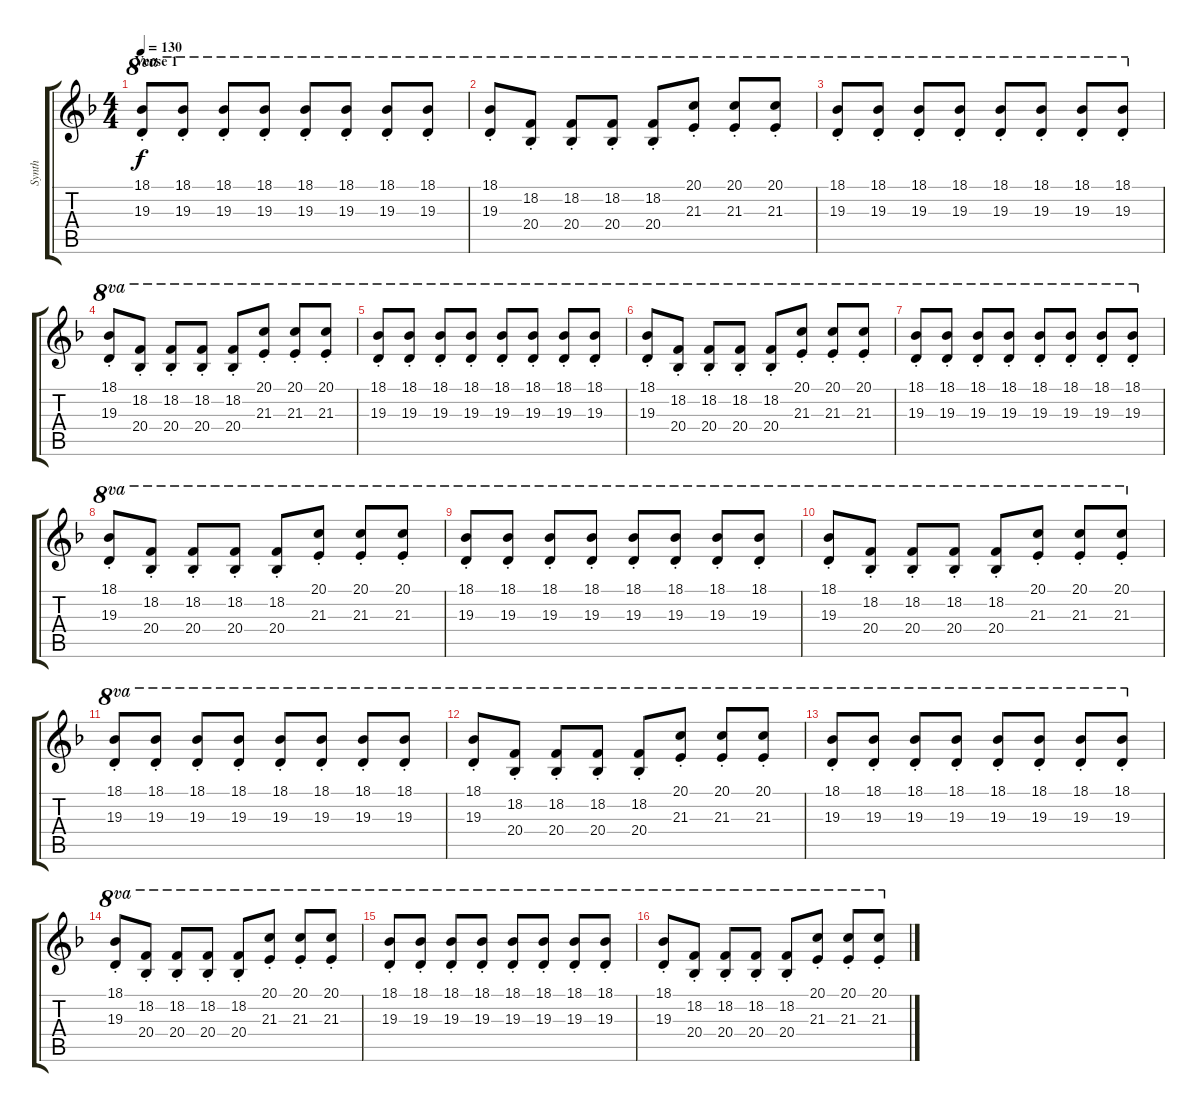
\track ("Synth" "Synth") {instrument synthstrings1}
\staff {score tabs}
\tuning (E4 B3 G3 D3 A2 E2) {hide}
\ts (4 4)
\section ("" "Verse 1")
\tempo 130
\clef g2
\ks f
(18.1{st} 19.3{st}).8{ot 8va dy f} (18.1{st} 19.3{st}).8{ot 8va} (18.1{st} 19.3{st}).8{ot 8va} (18.1{st} 19.3{st}).8{ot 8va} (18.1{st} 19.3{st}).8{ot 8va} (18.1{st} 19.3{st}).8{ot 8va} (18.1{st} 19.3{st}).8{ot 8va} (18.1{st} 19.3{st}).8{ot 8va} |
(18.1{st} 19.3{st}).8{ot 8va} (18.2{st} 20.4{st}).8{ot 8va} (18.2{st} 20.4{st}).8{ot 8va} (18.2{st} 20.4{st}).8{ot 8va} (18.2{st} 20.4{st}).8{ot 8va} (20.1{st} 21.3{st}).8{ot 8va} (20.1{st} 21.3{st}).8{ot 8va} (20.1{st} 21.3{st}).8{ot 8va} |
(18.1{st} 19.3{st}).8{ot 8va} (18.1{st} 19.3{st}).8{ot 8va} (18.1{st} 19.3{st}).8{ot 8va} (18.1{st} 19.3{st}).8{ot 8va} (18.1{st} 19.3{st}).8{ot 8va} (18.1{st} 19.3{st}).8{ot 8va} (18.1{st} 19.3{st}).8{ot 8va} (18.1{st} 19.3{st}).8{ot 8va} |
(18.1{st} 19.3{st}).8{ot 8va} (18.2{st} 20.4{st}).8{ot 8va} (18.2{st} 20.4{st}).8{ot 8va} (18.2{st} 20.4{st}).8{ot 8va} (18.2{st} 20.4{st}).8{ot 8va} (20.1{st} 21.3{st}).8{ot 8va} (20.1{st} 21.3{st}).8{ot 8va} (20.1{st} 21.3{st}).8{ot 8va} |
(18.1{st} 19.3{st}).8{ot 8va} (18.1{st} 19.3{st}).8{ot 8va} (18.1{st} 19.3{st}).8{ot 8va} (18.1{st} 19.3{st}).8{ot 8va} (18.1{st} 19.3{st}).8{ot 8va} (18.1{st} 19.3{st}).8{ot 8va} (18.1{st} 19.3{st}).8{ot 8va} (18.1{st} 19.3{st}).8{ot 8va} |
(18.1{st} 19.3{st}).8{ot 8va} (18.2{st} 20.4{st}).8{ot 8va} (18.2{st} 20.4{st}).8{ot 8va} (18.2{st} 20.4{st}).8{ot 8va} (18.2{st} 20.4{st}).8{ot 8va} (20.1{st} 21.3{st}).8{ot 8va} (20.1{st} 21.3{st}).8{ot 8va} (20.1{st} 21.3{st}).8{ot 8va} |
(18.1{st} 19.3{st}).8{ot 8va} (18.1{st} 19.3{st}).8{ot 8va} (18.1{st} 19.3{st}).8{ot 8va} (18.1{st} 19.3{st}).8{ot 8va} (18.1{st} 19.3{st}).8{ot 8va} (18.1{st} 19.3{st}).8{ot 8va} (18.1{st} 19.3{st}).8{ot 8va} (18.1{st} 19.3{st}).8{ot 8va} |
(18.1{st} 19.3{st}).8{ot 8va} (18.2{st} 20.4{st}).8{ot 8va} (18.2{st} 20.4{st}).8{ot 8va} (18.2{st} 20.4{st}).8{ot 8va} (18.2{st} 20.4{st}).8{ot 8va} (20.1{st} 21.3{st}).8{ot 8va} (20.1{st} 21.3{st}).8{ot 8va} (20.1{st} 21.3{st}).8{ot 8va} |
(18.1{st} 19.3{st}).8{ot 8va} (18.1{st} 19.3{st}).8{ot 8va} (18.1{st} 19.3{st}).8{ot 8va} (18.1{st} 19.3{st}).8{ot 8va} (18.1{st} 19.3{st}).8{ot 8va} (18.1{st} 19.3{st}).8{ot 8va} (18.1{st} 19.3{st}).8{ot 8va} (18.1{st} 19.3{st}).8{ot 8va} |
(18.1{st} 19.3{st}).8{ot 8va} (18.2{st} 20.4{st}).8{ot 8va} (18.2{st} 20.4{st}).8{ot 8va} (18.2{st} 20.4{st}).8{ot 8va} (18.2{st} 20.4{st}).8{ot 8va} (20.1{st} 21.3{st}).8{ot 8va} (20.1{st} 21.3{st}).8{ot 8va} (20.1{st} 21.3{st}).8{ot 8va} |
(18.1{st} 19.3{st}).8{ot 8va} (18.1{st} 19.3{st}).8{ot 8va} (18.1{st} 19.3{st}).8{ot 8va} (18.1{st} 19.3{st}).8{ot 8va} (18.1{st} 19.3{st}).8{ot 8va} (18.1{st} 19.3{st}).8{ot 8va} (18.1{st} 19.3{st}).8{ot 8va} (18.1{st} 19.3{st}).8{ot 8va} |
(18.1{st} 19.3{st}).8{ot 8va} (18.2{st} 20.4{st}).8{ot 8va} (18.2{st} 20.4{st}).8{ot 8va} (18.2{st} 20.4{st}).8{ot 8va} (18.2{st} 20.4{st}).8{ot 8va} (20.1{st} 21.3{st}).8{ot 8va} (20.1{st} 21.3{st}).8{ot 8va} (20.1{st} 21.3{st}).8{ot 8va} |
(18.1{st} 19.3{st}).8{ot 8va} (18.1{st} 19.3{st}).8{ot 8va} (18.1{st} 19.3{st}).8{ot 8va} (18.1{st} 19.3{st}).8{ot 8va} (18.1{st} 19.3{st}).8{ot 8va} (18.1{st} 19.3{st}).8{ot 8va} (18.1{st} 19.3{st}).8{ot 8va} (18.1{st} 19.3{st}).8{ot 8va} |
(18.1{st} 19.3{st}).8{ot 8va} (18.2{st} 20.4{st}).8{ot 8va} (18.2{st} 20.4{st}).8{ot 8va} (18.2{st} 20.4{st}).8{ot 8va} (18.2{st} 20.4{st}).8{ot 8va} (20.1{st} 21.3{st}).8{ot 8va} (20.1{st} 21.3{st}).8{ot 8va} (20.1{st} 21.3{st}).8{ot 8va} |
(18.1{st} 19.3{st}).8{ot 8va} (18.1{st} 19.3{st}).8{ot 8va} (18.1{st} 19.3{st}).8{ot 8va} (18.1{st} 19.3{st}).8{ot 8va} (18.1{st} 19.3{st}).8{ot 8va} (18.1{st} 19.3{st}).8{ot 8va} (18.1{st} 19.3{st}).8{ot 8va} (18.1{st} 19.3{st}).8{ot 8va} |
(18.1{st} 19.3{st}).8{ot 8va} (18.2{st} 20.4{st}).8{ot 8va} (18.2{st} 20.4{st}).8{ot 8va} (18.2{st} 20.4{st}).8{ot 8va} (18.2{st} 20.4{st}).8{ot 8va} (20.1{st} 21.3{st}).8{ot 8va} (20.1{st} 21.3{st}).8{ot 8va} (20.1{st} 21.3{st}).8{ot 8va}
